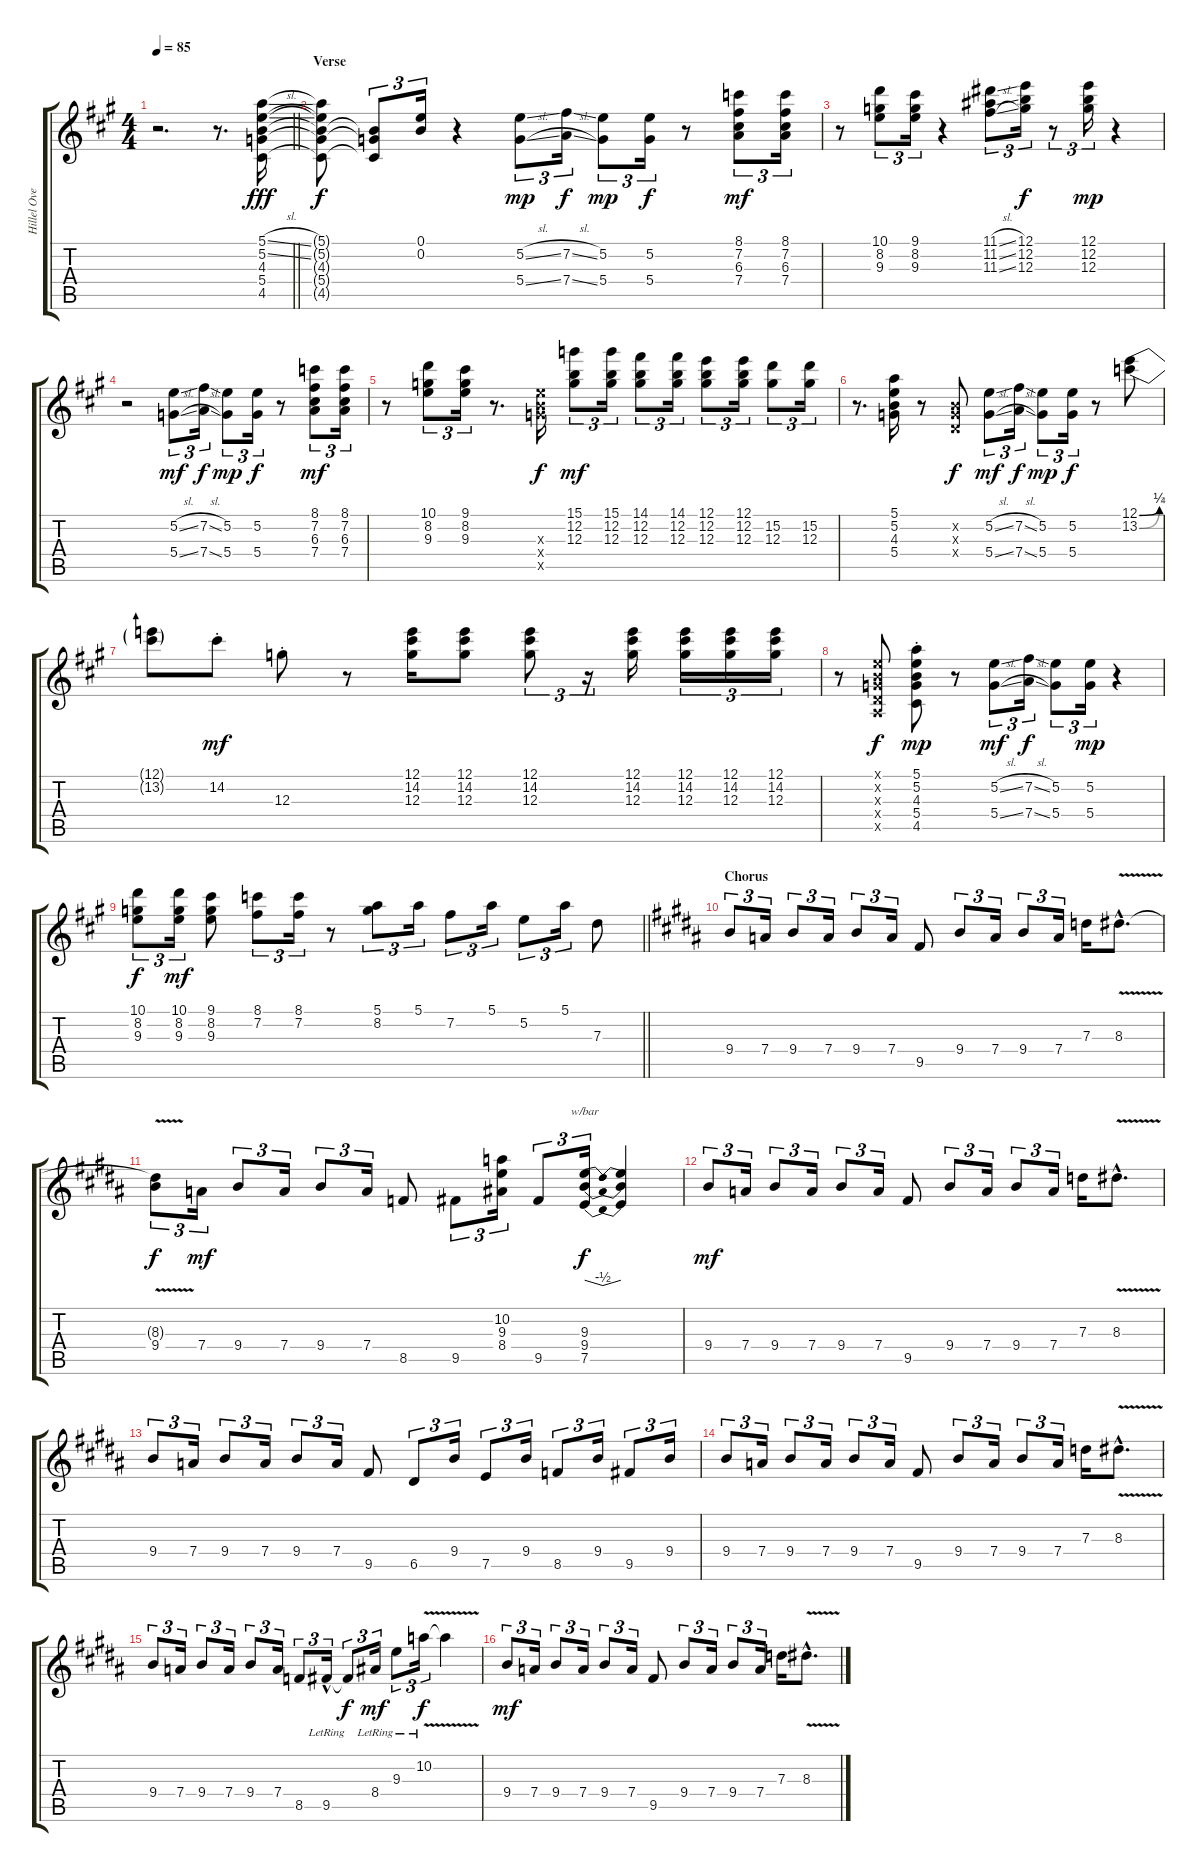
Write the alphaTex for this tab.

\track ("Hillel Overdub" "Hillel Ove") {instrument slapbass1}
\staff {score tabs}
\tuning (E4 B3 G3 D3 A2 E2) {hide}
\ts (4 4)
\tempo 85
\clef g2
\barLineRight lightlight
\ks a
r.2{d dy fff instrument slapbass1} r.8{d} (5.1{sl} 5.2{sl} 4.3 5.4 4.5).16 |
\section ("" "Verse")
(5.1{t} 5.2{t} 4.3{t} 5.4{t} 4.5{t}).8{dy f} (4.3{t} 5.4{t} 4.5{t}).8{tu (3 2)} (0.1 0.2).16{tu (3 2)} r.4 (5.2{sl} 5.4{sl}).8{tu (3 2) dy mp} (7.2{sl} 7.4{sl}).16{tu (3 2) dy f} (5.2 5.4).8{tu (3 2) dy mp} (5.2 5.4).16{tu (3 2) dy f} r.8 (8.1 7.2 6.3 7.4).8{tu (3 2) dy mf} (8.1 7.2 6.3 7.4).16{tu (3 2)} |
r.8 (10.1 8.2 9.3).8{tu (3 2)} (9.1 8.2 9.3).16{tu (3 2)} r.4 (11.1{sl} 11.2{sl} 11.3{sl}).8{tu (3 2)} (12.1 12.2 12.3).16{tu (3 2) dy f} r.8{tu (3 2)} (12.1 12.2 12.3).16{tu (3 2) dy mp} r.4 |
r.2 (5.2{sl} 5.4{sl}).8{tu (3 2) dy mf} (7.2{sl} 7.4{sl}).16{tu (3 2) dy f} (5.2 5.4).8{tu (3 2) dy mp} (5.2 5.4).16{tu (3 2) dy f} r.8 (8.1 7.2 6.3 7.4).8{tu (3 2) dy mf} (8.1 7.2 6.3 7.4).16{tu (3 2)} |
r.8 (10.1 8.2 9.3).8{tu (3 2)} (9.1 8.2 9.3).16{tu (3 2)} r.8{d} (9.3{x} 9.4{x} 10.5{x}).16{dy f} (15.1 12.2 12.3).8{tu (3 2) dy mf} (15.1 12.2 12.3).16{tu (3 2)} (14.1 12.2 12.3).8{tu (3 2)} (14.1 12.2 12.3).16{tu (3 2)} (12.1 12.2 12.3).8{tu (3 2)} (12.1 12.2 12.3).16{tu (3 2)} (15.2 12.3).8{tu (3 2)} (15.2 12.3).16{tu (3 2)} |
r.8{d} (5.1 5.2 4.3 5.4).16 r.8 (0.2{x} 0.3{x} 0.4{x}).8{dy f} (5.2{sl} 5.4{sl}).8{tu (3 2) dy mf} (7.2{sl} 7.4{sl}).16{tu (3 2) dy f} (5.2 5.4).8{tu (3 2) dy mp} (5.2 5.4).16{tu (3 2) dy f} r.8 (12.1{be (bend 0 0 60 1)} 13.2{be (bend 0 0 60 2)}).8 |
(12.1{t} 13.2{t}).8 14.2{st}.8{dy mf} 12.3{st}.8 r.8 (12.1 14.2 12.3).16 (12.1 14.2 12.3).8 (12.1 14.2 12.3).8{tu (3 2)} r.16{tu (3 2)} (12.1 14.2 12.3).16 (12.1 14.2 12.3).16{tu (3 2)} (12.1 14.2 12.3).16{tu (3 2)} (12.1 14.2 12.3).16{tu (3 2)} |
r.8 (0.1{x} 0.2{x} 0.3{x} 0.4{x} 0.5{x}).8{dy f} (5.1{st} 5.2{st} 4.3{st} 5.4{st} 4.5{st}).8{dy mp} r.8 (5.2{sl} 5.4{sl}).8{tu (3 2) dy mf} (7.2{sl} 7.4{sl}).16{tu (3 2) dy f} (5.2 5.4).8{tu (3 2)} (5.2 5.4).16{tu (3 2) dy mp} r.4 |
\barLineRight lightlight
(10.1 8.2 9.3).8{tu (3 2) dy f} (10.1 8.2 9.3).16{tu (3 2) dy mf} (9.1 8.2 9.3).8 (8.1 7.2).8{tu (3 2)} (8.1 7.2).16{tu (3 2)} r.8 (5.1 8.2).8{tu (3 2)} 5.1.16{tu (3 2)} 7.2.8{tu (3 2)} 5.1.16{tu (3 2)} 5.2.8{tu (3 2)} 5.1.16{tu (3 2)} 7.3.8 |
\section ("" "Chorus")
\ks b
9.4.8{tu (3 2)} 7.4.16{tu (3 2)} 9.4.8{tu (3 2)} 7.4.16{tu (3 2)} 9.4.8{tu (3 2)} 7.4.16{tu (3 2)} 9.5.8 9.4.8{tu (3 2)} 7.4.16{tu (3 2)} 9.4.8{tu (3 2)} 7.4.16{tu (3 2)} 7.3.16 8.3{v hac}.8{d} |
(8.3{t} 9.4).8{tu (3 2) dy f} 7.4.16{tu (3 2) dy mf} 9.4.8{tu (3 2)} 7.4.16{tu (3 2)} 9.4.8{tu (3 2)} 7.4.16{tu (3 2)} 8.5.8 9.5.8{tu (3 2)} (10.2 9.3 8.4).16{tu (3 2)} 9.5.8{tu (3 2)} (9.3 9.4 7.5).16{tu (3 2) tbe (dip default 0 0 45 -2 60 0) dy f} (9.3{t} 9.4{t} 7.5{t}).4 |
9.4.8{tu (3 2) dy mf} 7.4.16{tu (3 2)} 9.4.8{tu (3 2)} 7.4.16{tu (3 2)} 9.4.8{tu (3 2)} 7.4.16{tu (3 2)} 9.5.8 9.4.8{tu (3 2)} 7.4.16{tu (3 2)} 9.4.8{tu (3 2)} 7.4.16{tu (3 2)} 7.3.16 8.3{v hac}.8{d} |
9.4.8{tu (3 2)} 7.4.16{tu (3 2)} 9.4.8{tu (3 2)} 7.4.16{tu (3 2)} 9.4.8{tu (3 2)} 7.4.16{tu (3 2)} 9.5.8 6.5.8{tu (3 2)} 9.4.16{tu (3 2)} 7.5.8{tu (3 2)} 9.4.16{tu (3 2)} 8.5.8{tu (3 2)} 9.4.16{tu (3 2)} 9.5.8{tu (3 2)} 9.4.16{tu (3 2)} |
9.4.8{tu (3 2)} 7.4.16{tu (3 2)} 9.4.8{tu (3 2)} 7.4.16{tu (3 2)} 9.4.8{tu (3 2)} 7.4.16{tu (3 2)} 9.5.8 9.4.8{tu (3 2)} 7.4.16{tu (3 2)} 9.4.8{tu (3 2)} 7.4.16{tu (3 2)} 7.3.16 8.3{v hac}.8{d} |
9.4.8{tu (3 2)} 7.4.16{tu (3 2)} 9.4.8{tu (3 2)} 7.4.16{tu (3 2)} 9.4.8{tu (3 2)} 7.4.16{tu (3 2)} 8.5.8{tu (3 2)} 9.5{hac lr}.16{tu (3 2)} 9.5{t}.8{tu (3 2) dy f} 8.4{lr}.16{tu (3 2) dy mf} 9.3{lr}.8{tu (3 2)} 10.2{v lr}.16{tu (3 2) dy f} 10.2{t}.4 |
9.4.8{tu (3 2) dy mf} 7.4.16{tu (3 2)} 9.4.8{tu (3 2)} 7.4.16{tu (3 2)} 9.4.8{tu (3 2)} 7.4.16{tu (3 2)} 9.5.8 9.4.8{tu (3 2)} 7.4.16{tu (3 2)} 9.4.8{tu (3 2)} 7.4.16{tu (3 2)} 7.3.16 8.3{v hac}.8{d}
